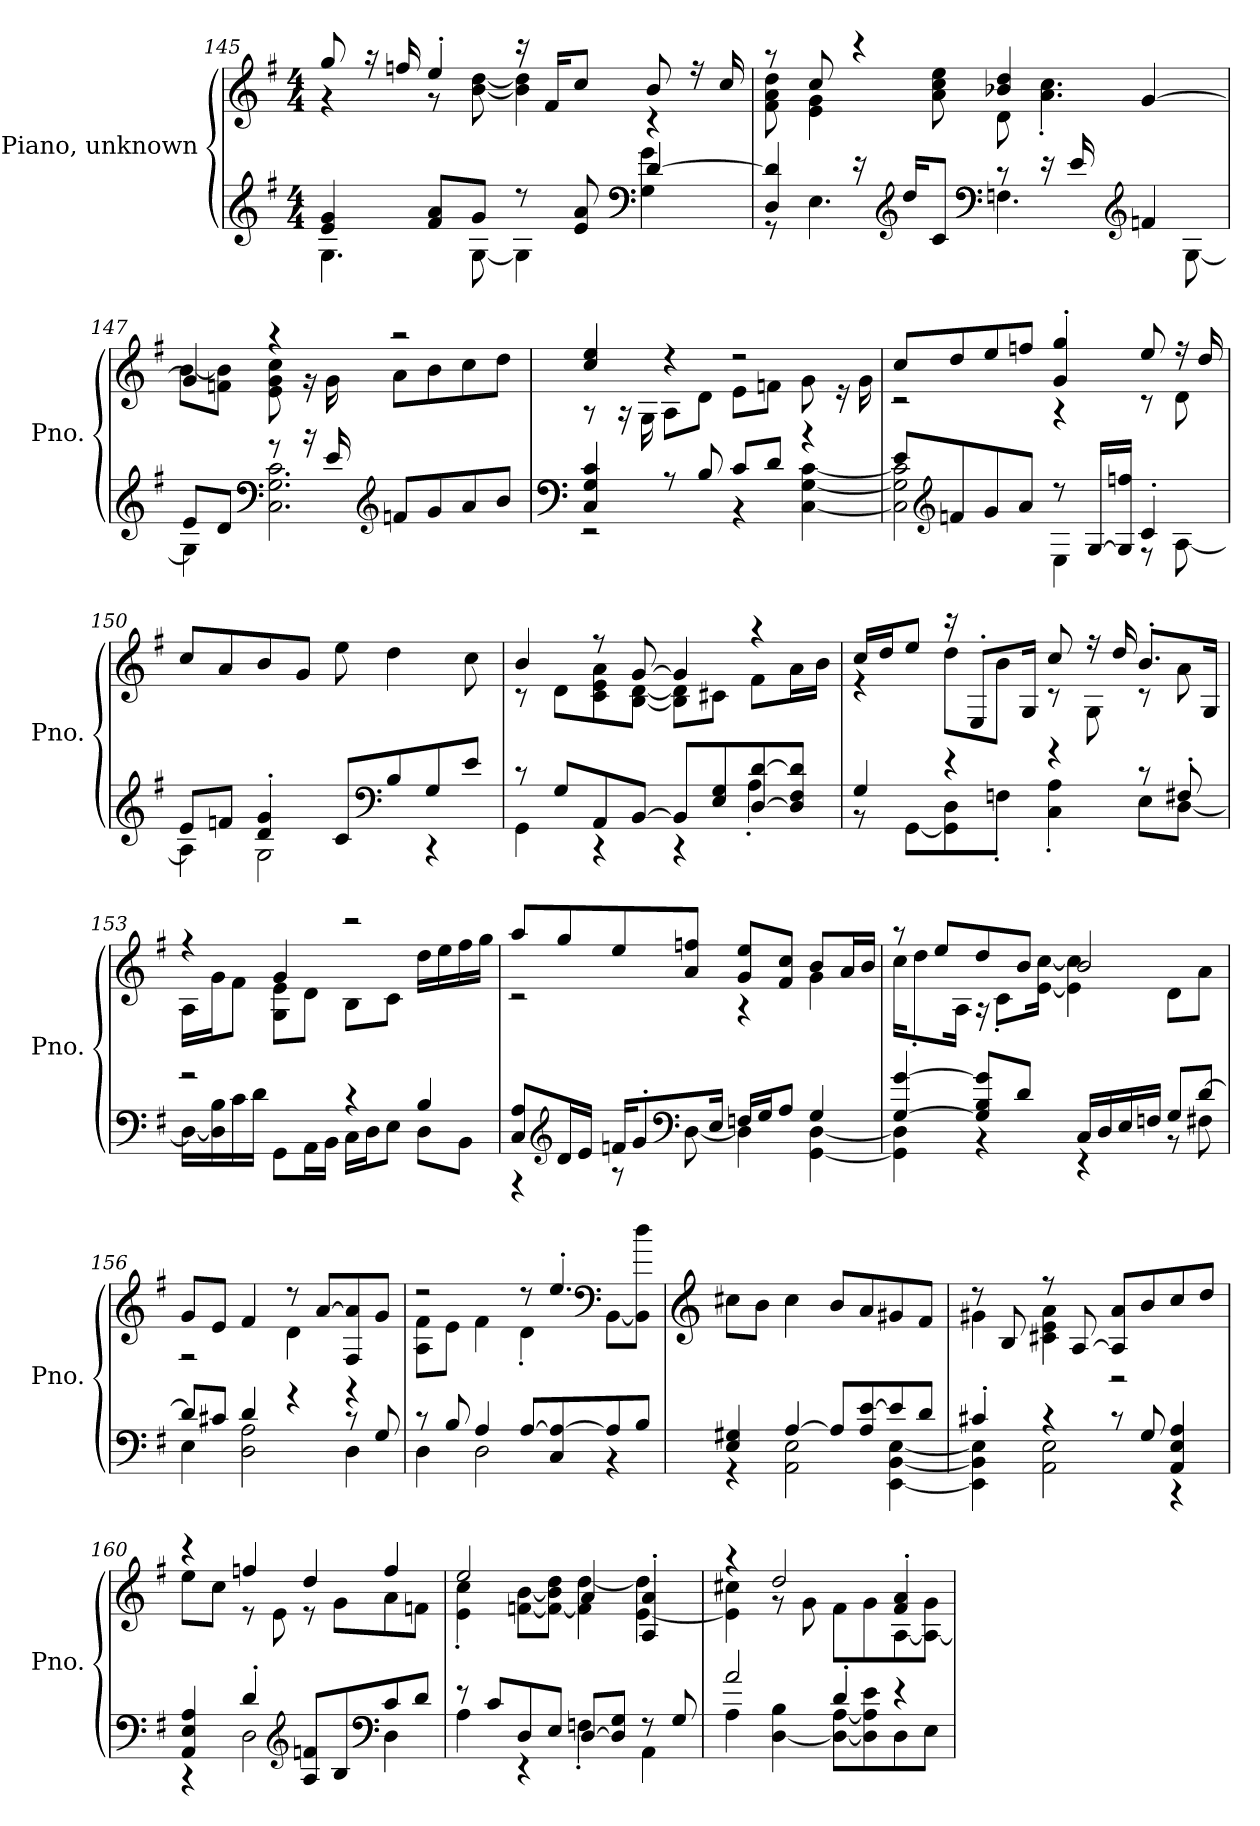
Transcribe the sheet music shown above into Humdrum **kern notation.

**kern	**kern
*part1	*part1
*staff2	*staff1
*I"Piano, unknown	*
*I'Pno.	*
!!LO:LB:g=z
*clefG2	*clefG2
*k[f#]	*k[f#]
*M4/4	*M4/4
=145	=145
*^	*^
4e/ 4g/	4.G\	8gg/	4r
.	.	16r	.
.	.	16ffn/	.
8f#/ 8a/L	.	4ee'/	8r
8g/J	[8G\	.	[8b\ [8dd\
8r	4G\]	16r	4b\] 4dd\]
.	.	16f#/KL	.
8e/ 8a/	.	8cc/J	.
*clefF4	*	*	*
[4d/	4G\ 4g\	8b/	4r
.	.	16r	.
.	.	16cc/	.
=146	=146	=146	=146
4D/ 4d/]	8r	8r	8f#\ 8a\ 8dd\
.	4.E\	8cc/	4e\ 4g\
16r	.	4r	.
*clefG2	*	*	*
16dd/KL	.	.	.
8c/J	.	.	8a\ 8cc\ 8ee\
*clefF4	*	*	*
8r	4.Fn\	4b-X/ 4dd/	8d\
16r	.	.	4.a\' 4.cc\'
16e/	.	.	.
*clefG2	*	*	*
4fn/	.	[4g/	.
.	[8G\	.	.
!!LO:LB:g=z	!!
=147	=147	=147	=147
8e/L	4G\]	4g/]	[8b\L
8d/J	.	.	8fn\ 8b\]J
*clefF4	*	*	*
8r	2.C\ 2.G\ 2.c\	4r	8e\ 8g\ 8cc\
16r	.	.	16r
16e/	.	.	16g\
*clefG2	*	*	*
8fn/L	.	2r	8a\L
8g/	.	.	8b\
8a/	.	.	8cc\
8b/J	.	.	8dd\J
=148	=148	=148	=148
*clefF4	*	*	*
4C/ 4G/ 4c/	2r	4cc/ 4ee/	8r
.	.	.	16r
.	.	.	16G\
8r	.	4r	8A\L
8B/	.	.	8d\J
8c/L	4r	2r	8e\L
8d/J	.	.	8fn\J
4r	[4C\ [4G\ [4c\	.	8g\
.	.	.	16r
.	.	.	16g\
=149	=149	=149	=149
8e/L	2C\] 2G\] 2c\]	8cc/L	2r
*clefG2	*	*	*
8fn/	.	8dd/	.
8g/	.	8ee/	.
8a/J	.	8ffn/J	.
8r	4E\	4g/' 4gg/'	4r
[16G/LL	.	.	.
16G/] 16ffn/JJ	.	.	.
4c'/	8r	8ee/	8r
.	[8A\	16r	8d\
.	.	16dd/	.
*	*	*v	*v
!!LO:LB:g=z
=150	=150	=150
8e/L	4A\]	8cc/L
8fn/J	.	8a/
4d/' 4g/'	2G\	8b/
.	.	8g/J
8c/L	.	8ee\
*clefF4	*	*
8B/	.	4dd\
8G/	4r	.
8e/J	.	8cc\
=151	=151	=151
*	*	*^
8r	4GG\	4b/	8r
8G/L	.	.	8d\L
8AA/	4r	8r	8c\ 8e\ 8a\
[8BB/J	.	[8g/	[8B\ [8d\J
8BB/L]	4r	4g/]	8B\] 8d\]L
8E/ 8G/	.	.	8c#X\J
[8D/ [8d/	4A'\	4r	8f#\L
8D/] 8F#/ 8d/]J	.	.	16a\L
.	.	.	16b\JJ
=152	=152	=152	=152
4G/	8r	16cc/LL	4r
.	.	16dd/J	.
.	[8GG\L	8ee/J	.
4r	8GG\] 8D\	16r	8dd\L
.	.	8E'/L	.
.	8Fn'\J	.	8b\J
.	.	16G/Jk	.
4r	4C\' 4A\'	8cc/	8r
.	.	16r	8G\
.	.	16dd/	.
8r	8E\L	8.b'/L	8r
8F#X'/	[8D\J	.	8a\
.	.	16G/Jk	.
!!LO:LB:g=z	!!
=153	=153	=153	=153
2r	16D\LL_	4r	16A\LL
.	16D\] 16B\	.	16g\J
.	16c\	.	8f#\J
.	16d\JJ	.	.
.	8GG\L	4g/	8G\ 8e\L
.	16AA\L	.	8d\J
.	16BB\JJ	.	.
4r	16C\LL	2r	8B\L
.	16D\J	.	.
.	8E\J	.	8c\J
4B/	8D\L	.	16dd\LL
.	.	.	16ee\
.	8BB\J	.	16ff#\
.	.	.	16gg\JJ
=154	=154	=154	=154
8C/ 8A/L	4r	8aa/L	2r
*clefG2	*	*	*
16d/L	.	8gg/	.
16e/JJ	.	.	.
16fn/KL	8r	8ee/	.
8g'/	.	.	.
*clefF4	*	*	*
.	[8D\	8a/ 8ffn/J	.
16E/Jk	.	.	.
16Fn/LL	4D\]	8g/ 8ee/L	4r
16G/J	.	.	.
8A/J	.	8f#/ 8cc/J	.
4G/	[4GG\ [4D\	8b/L	4g\
.	.	16a/L	.
.	.	16b/JJ	.
!!LO:LB:g=z	!!
=155	=155	=155	=155
[4G/ [4g/	4GG\] 4D\]	8r	16cc\KL
.	.	.	8dd'\
.	.	8ee/L	.
.	.	.	16A\Jk
8G/] 8B/ 8g/]L	4r	8dd/	16r
.	.	.	8c'\L
8d/J	.	8b/J	.
.	.	.	[16e\ [16cc\Jk
16C/LL	4r	2b/	4e\] 4cc\]
16D/	.	.	.
16E/	.	.	.
16Fn/JJ	.	.	.
8G/L	8r	.	8d\L
[8d/J	8F#X\	.	8a\J
=156	=156	=156	=156
8d/L]	4E\	8g/L	2r
8c#X/J	.	8e/J	.
4d/	2D\ 2A\	4f#/	.
4r	.	8r	4d\
.	.	[8a/L	.
8r	4D\	8F#/ 8a/]	4r
8G/	.	8g/J	.
=157	=157	=157	=157
8r	4D\	2r	8A\ 8f#\L
8B/	.	.	8e\J
4A/	2D\	.	4f#\
[8A/L	.	8r	4d'\
8C/ 8A/_	.	4.ee'/	.
*	*	*clefF4	*
8A/]	4r	.	[8BB\L
8B/J	.	.	8BB\] 8dd\J
*	*	*v	*v
!!LO:PB:g=z
=158	=158	=158
*	*	*clefG2
4E/ 4G#X/	4r	8cc#X\L
.	.	8b\J
[4A/	2AA\ 2E\	4cc#\
8A/L]	.	8b/L
8A/ [8e/	.	8a/
8e/]	[4EE\ [4BB\ [4E\	8g#X/
8d/J	.	8f#/J
=159	=159	=159
*	*	*^
4c#X'/	4EE\] 4BB\] 4E\]	8r	4g#X\
.	.	8B/	.
4r	2AA\ 2E\	8r	4c#X\ 4e\ 4a\
.	.	[8A/	.
8r	.	8A/] 8a/L	2r
8G/	.	8b/	.
4AA/ 4E/ 4A/	4r	8cc/	.
.	.	8dd/J	.
=160	=160	=160	=160
4AA/ 4E/ 4A/	4r	4r	8ee\L
.	.	.	8cc\J
4d'/	2D\	4ffn/	8r
.	.	.	8e\
*clefG2	*	*	*
8A/ 8fn/L	.	4dd/	8r
8B/	.	.	8g\L
*clefF4	*	*	*
8c/	4D\	4ff/	8a\
8d/J	.	.	8fn\J
!!LO:LB:g=z	!!
=161	=161	=161	=161
8r	4A\	2ee/	4e\' 4cc\'
8c/L	.	.	.
8D/	4r	.	[8fn\ [8b\L
8E/J	.	.	8f\_ 8b\] 8dd\J
[8D/L	4Fn'\	4a/	4f\] [4dd\
8D/] 8G/J	.	.	.
8r	4AA\	4A/' 4a/'	[4e\ 4dd\]
8G/	.	.	.
=162	=162	=162	=162
2a/	4A\	4r	4e\] 4cc#X\
.	[4D\ 4B\	2dd/	8r
.	.	.	8g\
4d'/	8D\_ [8A\L	.	8f#\L
.	8D\] 8A\] 8e\	.	8g\
4r	8D\	4f#/' 4a/'	[8A\
.	8E\J	.	8A\_ 8g\J
*v	*v	*	*
*	*v	*v
=	=
*-	*-
